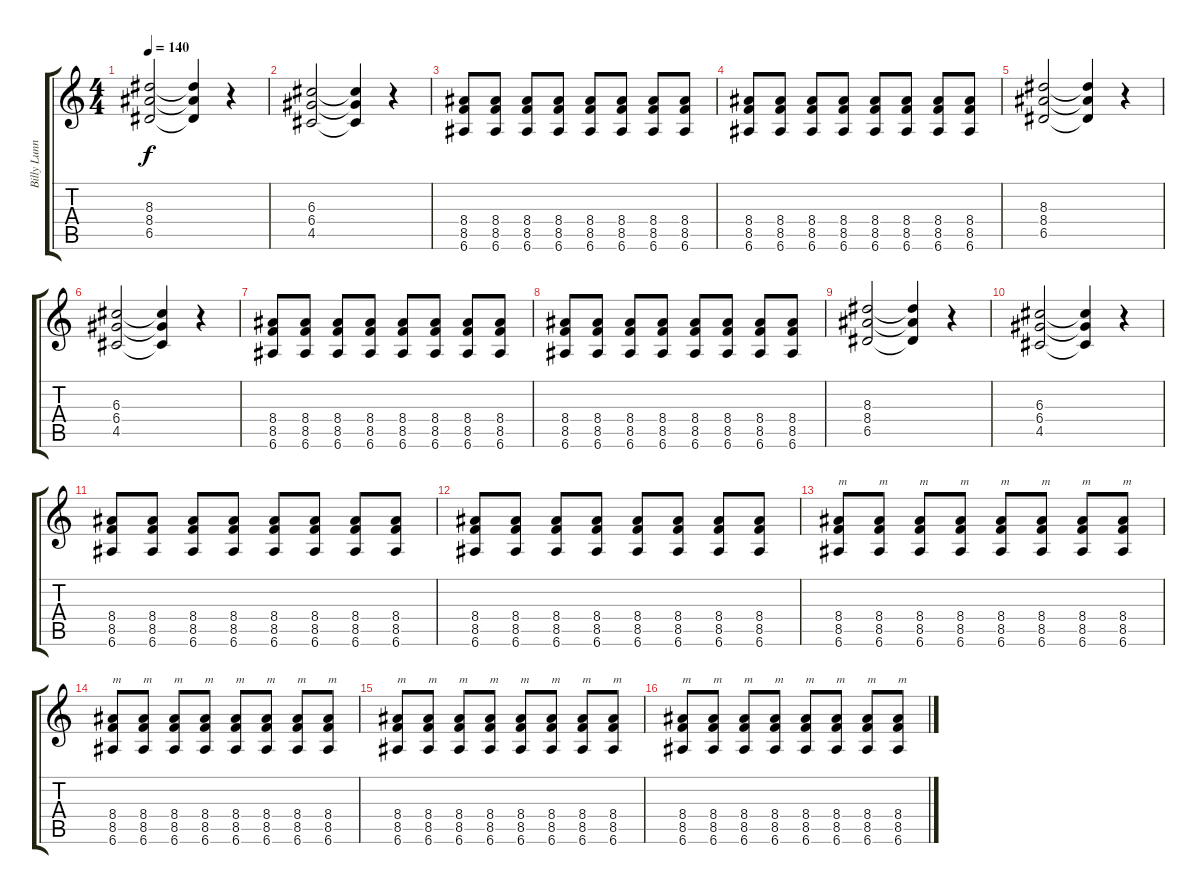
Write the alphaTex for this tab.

\track ("Billy Lunn (mutted)" "Billy Lunn") {instrument overdrivenguitar}
\staff {score tabs}
\tuning (E4 B3 G3 D3 A2 E2) {hide}
\ts (4 4)
\tempo 140
\clef g2
\ks c
(8.3 8.4 6.5).2{dy f} (8.3{t} 8.4{t} 6.5{t}).4 r.4 |
(6.3 6.4 4.5).2 (6.3{t} 6.4{t} 4.5{t}).4 r.4 |
(8.4 8.5 6.6).8 (8.4 8.5 6.6).8 (8.4 8.5 6.6).8 (8.4 8.5 6.6).8 (8.4 8.5 6.6).8 (8.4 8.5 6.6).8 (8.4 8.5 6.6).8 (8.4 8.5 6.6).8 |
(8.4 8.5 6.6).8 (8.4 8.5 6.6).8 (8.4 8.5 6.6).8 (8.4 8.5 6.6).8 (8.4 8.5 6.6).8 (8.4 8.5 6.6).8 (8.4 8.5 6.6).8 (8.4 8.5 6.6).8 |
(8.3 8.4 6.5).2 (8.3{t} 8.4{t} 6.5{t}).4 r.4 |
(6.3 6.4 4.5).2 (6.3{t} 6.4{t} 4.5{t}).4 r.4 |
(8.4 8.5 6.6).8 (8.4 8.5 6.6).8 (8.4 8.5 6.6).8 (8.4 8.5 6.6).8 (8.4 8.5 6.6).8 (8.4 8.5 6.6).8 (8.4 8.5 6.6).8 (8.4 8.5 6.6).8 |
(8.4 8.5 6.6).8 (8.4 8.5 6.6).8 (8.4 8.5 6.6).8 (8.4 8.5 6.6).8 (8.4 8.5 6.6).8 (8.4 8.5 6.6).8 (8.4 8.5 6.6).8 (8.4 8.5 6.6).8 |
(8.3 8.4 6.5).2 (8.3{t} 8.4{t} 6.5{t}).4 r.4 |
(6.3 6.4 4.5).2 (6.3{t} 6.4{t} 4.5{t}).4 r.4 |
(8.4 8.5 6.6).8 (8.4 8.5 6.6).8 (8.4 8.5 6.6).8 (8.4 8.5 6.6).8 (8.4 8.5 6.6).8 (8.4 8.5 6.6).8 (8.4 8.5 6.6).8 (8.4 8.5 6.6).8 |
(8.4 8.5 6.6).8 (8.4 8.5 6.6).8 (8.4 8.5 6.6).8 (8.4 8.5 6.6).8 (8.4 8.5 6.6).8 (8.4 8.5 6.6).8 (8.4 8.5 6.6).8 (8.4 8.5 6.6).8 |
(8.4 8.5 6.6).8{txt "m"} (8.4 8.5 6.6).8{txt "m"} (8.4 8.5 6.6).8{txt "m"} (8.4 8.5 6.6).8{txt "m"} (8.4 8.5 6.6).8{txt "m"} (8.4 8.5 6.6).8{txt "m"} (8.4 8.5 6.6).8{txt "m"} (8.4 8.5 6.6).8{txt "m"} |
(8.4 8.5 6.6).8{txt "m"} (8.4 8.5 6.6).8{txt "m"} (8.4 8.5 6.6).8{txt "m"} (8.4 8.5 6.6).8{txt "m"} (8.4 8.5 6.6).8{txt "m"} (8.4 8.5 6.6).8{txt "m"} (8.4 8.5 6.6).8{txt "m"} (8.4 8.5 6.6).8{txt "m"} |
(8.4 8.5 6.6).8{txt "m"} (8.4 8.5 6.6).8{txt "m"} (8.4 8.5 6.6).8{txt "m"} (8.4 8.5 6.6).8{txt "m"} (8.4 8.5 6.6).8{txt "m"} (8.4 8.5 6.6).8{txt "m"} (8.4 8.5 6.6).8{txt "m"} (8.4 8.5 6.6).8{txt "m"} |
(8.4 8.5 6.6).8{txt "m"} (8.4 8.5 6.6).8{txt "m"} (8.4 8.5 6.6).8{txt "m"} (8.4 8.5 6.6).8{txt "m"} (8.4 8.5 6.6).8{txt "m"} (8.4 8.5 6.6).8{txt "m"} (8.4 8.5 6.6).8{txt "m"} (8.4 8.5 6.6).8{txt "m"}
